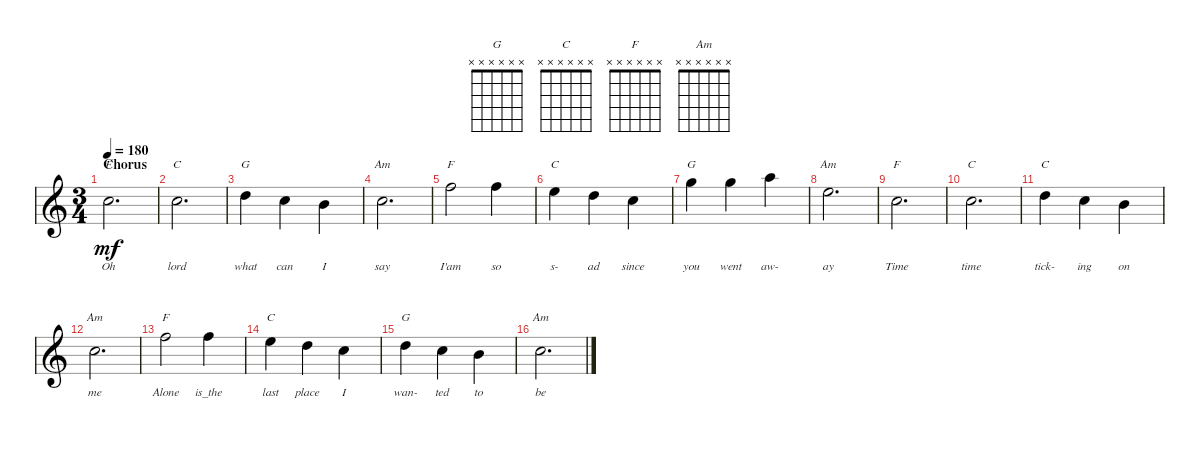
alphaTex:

\defaultSystemsLayout 4
\bracketExtendMode groupsimilarinstruments
\singleTrackTrackNamePolicy hidden
\multiTrackTrackNamePolicy hidden
\otherSystemsTrackNameOrientation horizontal
\track ("Lead" "Lead") {instrument acousticguitarsteel}
\staff {score}
\tuning (E4 B3 G3 D3 A2 E2)
\chord ("G" x x x x x x)
\chord ("C" x x x x x x)
\chord ("F" x x x x x x)
\chord ("Am" x x x x x x)
\ts (3 4)
\section ("" "Chorus")
\tempo 180
\clef g2
\ks c
5.3.2{d ch "F" lyrics (0 "Oh") lyrics (1 "") lyrics (2 "") lyrics (3 "") lyrics (4 "") dy mf} |
5.3.2{d ch "C" lyrics (0 "lord") lyrics (1 "") lyrics (2 "") lyrics (3 "") lyrics (4 "")} |
3.2.4{ch "G" lyrics (0 "what") lyrics (1 "") lyrics (2 "") lyrics (3 "") lyrics (4 "")} 1.2.4{lyrics (0 "can") lyrics (1 "") lyrics (2 "") lyrics (3 "") lyrics (4 "")} 4.3.4{lyrics (0 "I") lyrics (1 "") lyrics (2 "") lyrics (3 "") lyrics (4 "")} |
5.3.2{d ch "Am" lyrics (0 "say") lyrics (1 "") lyrics (2 "") lyrics (3 "") lyrics (4 "")} |
6.2.2{ch "F" lyrics (0 "I'am") lyrics (1 "") lyrics (2 "") lyrics (3 "") lyrics (4 "")} 6.2.4{lyrics (0 "so") lyrics (1 "") lyrics (2 "") lyrics (3 "") lyrics (4 "")} |
5.2.4{ch "C" lyrics (0 "s-") lyrics (1 "") lyrics (2 "") lyrics (3 "") lyrics (4 "")} 3.2.4{lyrics (0 "ad") lyrics (1 "") lyrics (2 "") lyrics (3 "") lyrics (4 "")} 1.2.4{lyrics (0 "since") lyrics (1 "") lyrics (2 "") lyrics (3 "") lyrics (4 "")} |
3.1.4{ch "G" lyrics (0 "you") lyrics (1 "") lyrics (2 "") lyrics (3 "") lyrics (4 "")} 3.1.4{lyrics (0 "went") lyrics (1 "") lyrics (2 "") lyrics (3 "") lyrics (4 "")} 5.1.4{lyrics (0 "aw-") lyrics (1 "") lyrics (2 "") lyrics (3 "") lyrics (4 "")} |
0.1.2{d ch "Am" lyrics (0 "ay") lyrics (1 "") lyrics (2 "") lyrics (3 "") lyrics (4 "")} |
5.3.2{d ch "F" lyrics (0 "Time") lyrics (1 "") lyrics (2 "") lyrics (3 "") lyrics (4 "")} |
5.3.2{d ch "C" lyrics (0 "time") lyrics (1 "") lyrics (2 "") lyrics (3 "") lyrics (4 "")} |
3.2.4{ch "C" lyrics (0 "tick-") lyrics (1 "") lyrics (2 "") lyrics (3 "") lyrics (4 "")} 1.2.4{lyrics (0 "ing") lyrics (1 "") lyrics (2 "") lyrics (3 "") lyrics (4 "")} 4.3.4{lyrics (0 "on") lyrics (1 "") lyrics (2 "") lyrics (3 "") lyrics (4 "")} |
5.3.2{d ch "Am" lyrics (0 "me") lyrics (1 "") lyrics (2 "") lyrics (3 "") lyrics (4 "")} |
6.2.2{ch "F" lyrics (0 "Alone") lyrics (1 "") lyrics (2 "") lyrics (3 "") lyrics (4 "")} 6.2.4{lyrics (0 "is_the") lyrics (1 "") lyrics (2 "") lyrics (3 "") lyrics (4 "")} |
5.2.4{ch "C" lyrics (0 "last") lyrics (1 "") lyrics (2 "") lyrics (3 "") lyrics (4 "")} 3.2.4{lyrics (0 "place") lyrics (1 "") lyrics (2 "") lyrics (3 "") lyrics (4 "")} 1.2.4{lyrics (0 "I") lyrics (1 "") lyrics (2 "") lyrics (3 "") lyrics (4 "")} |
3.2.4{ch "G" lyrics (0 "wan-") lyrics (1 "") lyrics (2 "") lyrics (3 "") lyrics (4 "")} 1.2.4{lyrics (0 "ted") lyrics (1 "") lyrics (2 "") lyrics (3 "") lyrics (4 "")} 0.2.4{lyrics (0 "to") lyrics (1 "") lyrics (2 "") lyrics (3 "") lyrics (4 "")} |
1.2.2{d ch "Am" lyrics (0 "be") lyrics (1 "") lyrics (2 "") lyrics (3 "") lyrics (4 "")}
